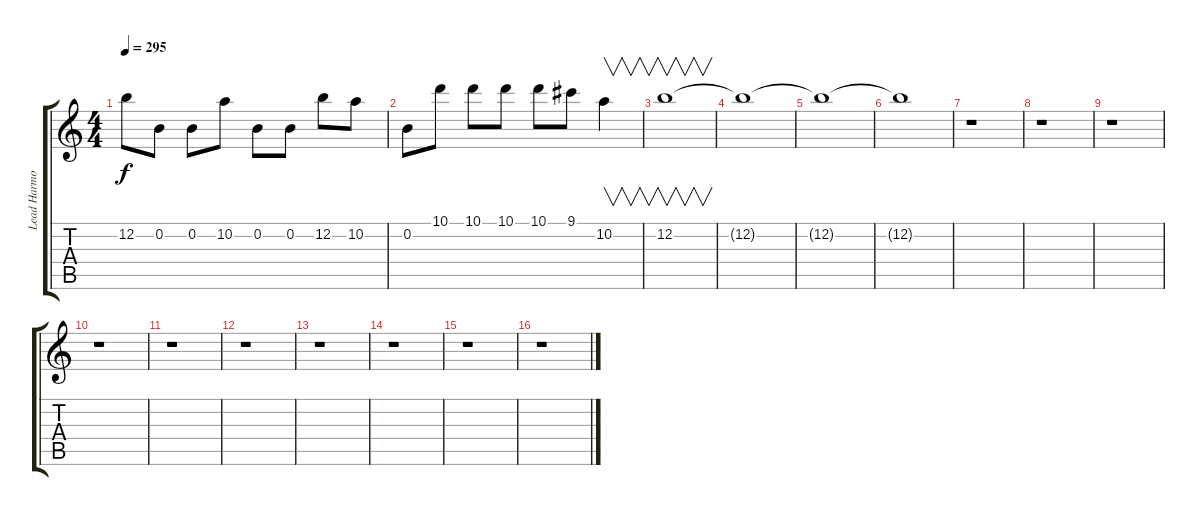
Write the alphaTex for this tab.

\track ("Lead Harmony" "Lead Harmo") {instrument overdrivenguitar}
\staff {score tabs}
\tuning (E4 B3 G3 D3 A2 E2) {hide}
\ts (4 4)
\tempo 295
\clef g2
\ks c
12.2.8{dy f} 0.2.8 0.2.8 10.2.8 0.2.8 0.2.8 12.2.8 10.2.8 |
0.2.8 10.1.8 10.1.8 10.1.8 10.1.8 9.1.8 10.2.4{v} |
12.2.1{v} |
12.2{t}.1 |
12.2{t}.1 |
12.2{t}.1 |
r.1 |
r.1 |
r.1 |
r.1 |
r.1 |
r.1 |
r.1 |
r.1 |
r.1 |
r.1
